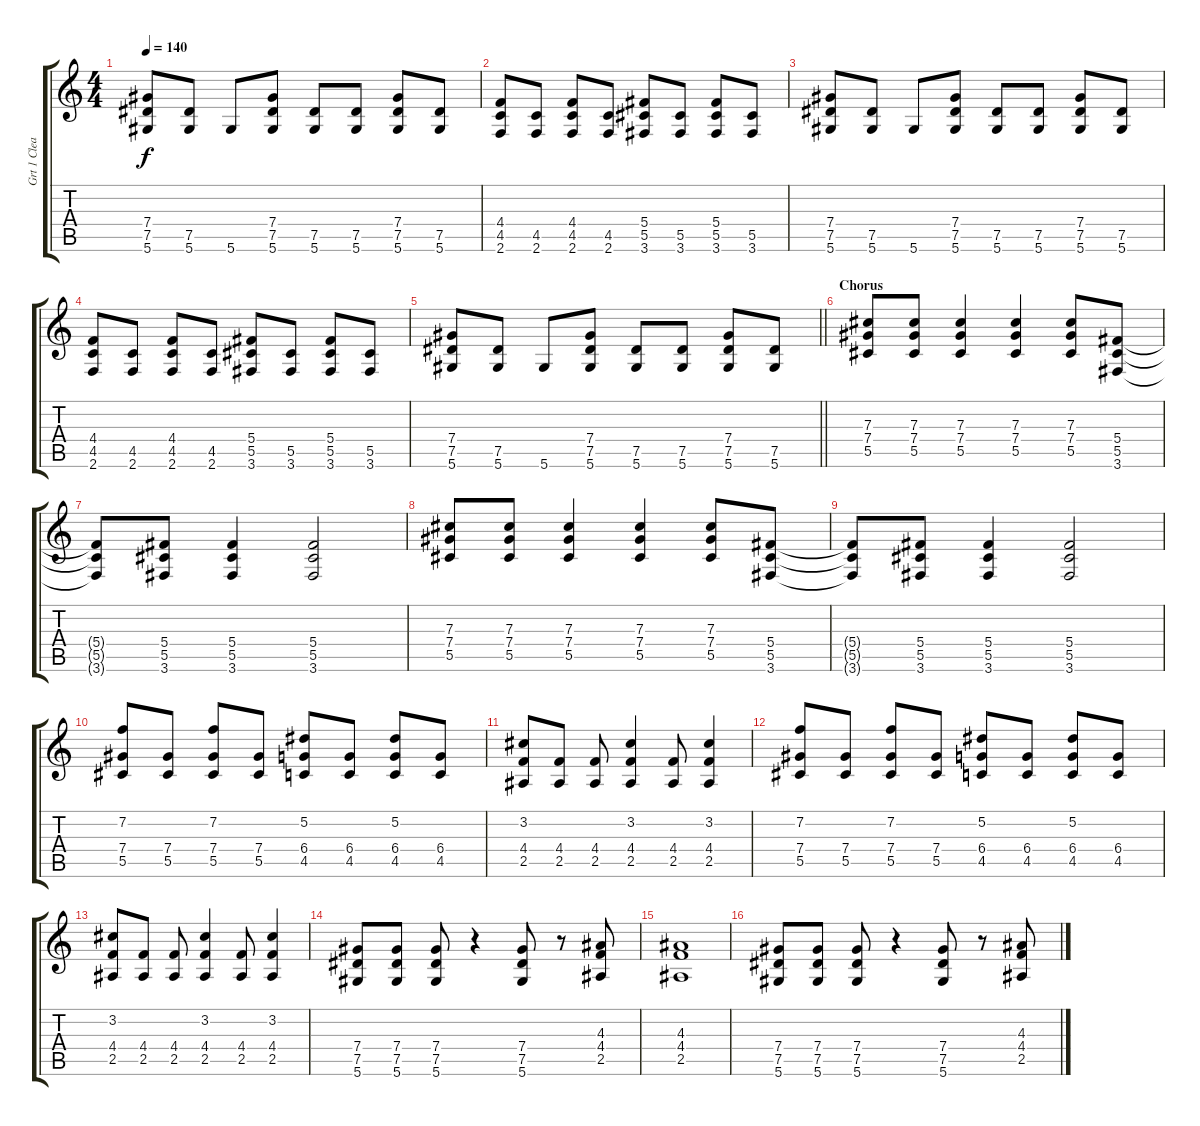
\track ("Grt 1 Clean Muted" "Grt 1 Clea") {instrument electricguitarmuted}
\staff {score tabs}
\tuning (Eb4 Bb3 Gb3 Db3 Ab2 Eb2) {hide}
\ts (4 4)
\tempo 140
\clef g2
\ks c
(7.4 7.5 5.6).8{dy f} (7.5 5.6).8 5.6.8 (7.4 7.5 5.6).8 (7.5 5.6).8 (7.5 5.6).8 (7.4 7.5 5.6).8 (7.5 5.6).8 |
(4.4 4.5 2.6).8 (4.5 2.6).8 (4.4 4.5 2.6).8 (4.5 2.6).8 (5.4 5.5 3.6).8 (5.5 3.6).8 (5.4 5.5 3.6).8 (5.5 3.6).8 |
(7.4 7.5 5.6).8 (7.5 5.6).8 5.6.8 (7.4 7.5 5.6).8 (7.5 5.6).8 (7.5 5.6).8 (7.4 7.5 5.6).8 (7.5 5.6).8 |
(4.4 4.5 2.6).8 (4.5 2.6).8 (4.4 4.5 2.6).8 (4.5 2.6).8 (5.4 5.5 3.6).8 (5.5 3.6).8 (5.4 5.5 3.6).8 (5.5 3.6).8 |
\barLineRight lightlight
(7.4 7.5 5.6).8 (7.5 5.6).8 5.6.8 (7.4 7.5 5.6).8 (7.5 5.6).8 (7.5 5.6).8 (7.4 7.5 5.6).8 (7.5 5.6).8 |
\section ("" "Chorus")
(7.3 7.4 5.5).8 (7.3 7.4 5.5).8 (7.3 7.4 5.5).4 (7.3 7.4 5.5).4 (7.3 7.4 5.5).8 (5.4 5.5 3.6).8 |
(5.4{t} 5.5{t} 3.6{t}).8 (5.4 5.5 3.6).8 (5.4 5.5 3.6).4 (5.4 5.5 3.6).2 |
(7.3 7.4 5.5).8 (7.3 7.4 5.5).8 (7.3 7.4 5.5).4 (7.3 7.4 5.5).4 (7.3 7.4 5.5).8 (5.4 5.5 3.6).8 |
(5.4{t} 5.5{t} 3.6{t}).8 (5.4 5.5 3.6).8 (5.4 5.5 3.6).4 (5.4 5.5 3.6).2 |
(7.2 7.4 5.5).8 (7.4 5.5).8 (7.2 7.4 5.5).8 (7.4 5.5).8 (5.2 6.4 4.5).8 (6.4 4.5).8 (5.2 6.4 4.5).8 (6.4 4.5).8 |
(3.2 4.4 2.5).8 (4.4 2.5).8 (4.4 2.5).8 (3.2 4.4 2.5).4 (4.4 2.5).8 (3.2 4.4 2.5).4 |
(7.2 7.4 5.5).8 (7.4 5.5).8 (7.2 7.4 5.5).8 (7.4 5.5).8 (5.2 6.4 4.5).8 (6.4 4.5).8 (5.2 6.4 4.5).8 (6.4 4.5).8 |
(3.2 4.4 2.5).8 (4.4 2.5).8 (4.4 2.5).8 (3.2 4.4 2.5).4 (4.4 2.5).8 (3.2 4.4 2.5).4 |
(7.4 7.5 5.6).8 (7.4 7.5 5.6).8 (7.4 7.5 5.6).8 r.4 (7.4 7.5 5.6).8 r.8 (4.3 4.4 2.5).8 |
(4.3 4.4 2.5).1 |
(7.4 7.5 5.6).8 (7.4 7.5 5.6).8 (7.4 7.5 5.6).8 r.4 (7.4 7.5 5.6).8 r.8 (4.3 4.4 2.5).8
